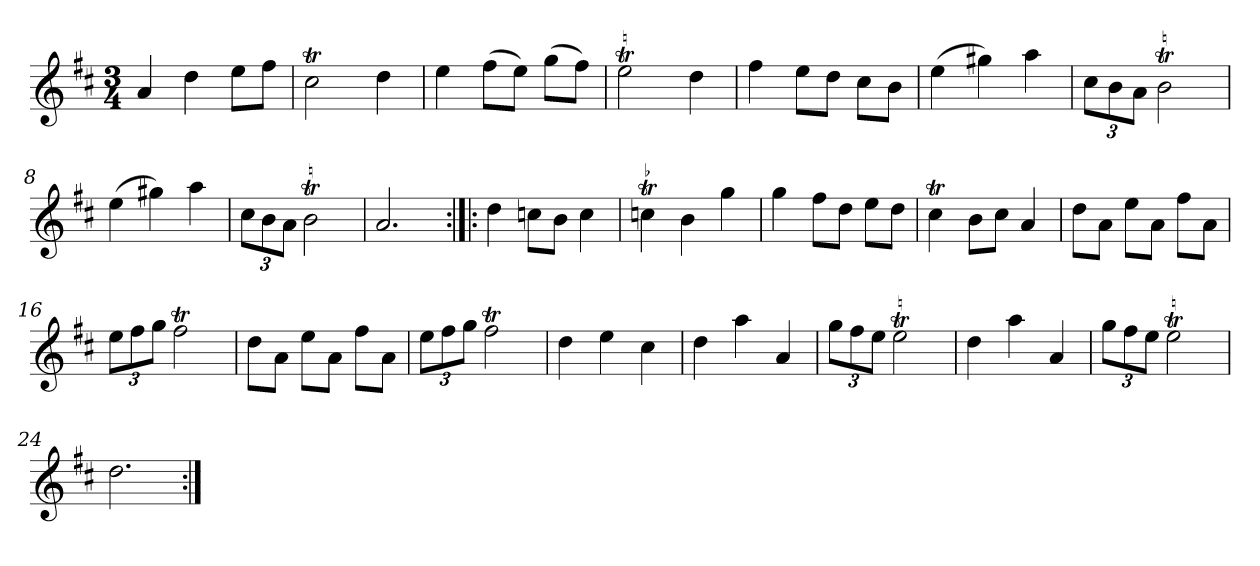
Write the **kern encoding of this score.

**kern
*part1
*staff1
*clefG2
*k[f#c#]
*D:
*M3/4
*MM120
=1
4a
4dd
8ee\L
8ff#\J
=2
2cc#t
4dd
=3
4ee
(8ff#\L
8ee\J)
(8gg\L
8ff#\J)
=4
2eet
4dd
=5
4ff#
8ee\L
8dd\J
8cc#\L
8b\J
=6
(4ee
4gg#X)
4aa
=7
12cc#\L
12b\
12a\J
2bt
=8
(4ee
4gg#X)
4aa
=9
12cc#\L
12b\
12a\J
2bt
=10
2.a
=11:|!|:
4dd
8ccn\L
8b\J
4cc
=12
!LO:TR:acc=-
4ccnt
4b
4gg
=13
4gg
8ff#\L
8dd\J
8ee\L
8dd\J
=14
4cc#t
8b\L
8cc#\J
4a
=15
8dd\L
8a\J
8ee\L
8a\J
8ff#\L
8a\J
=16
12ee\L
12ff#\
12gg\J
2ff#t
=17
8dd\L
8a\J
8ee\L
8a\J
8ff#\L
8a\J
=18
12ee\L
12ff#\
12gg\J
2ff#t
=19
4dd
4ee
4cc#
=20
4dd
4aa
4a
=21
12gg\L
12ff#\
12ee\J
2eet
=22
4dd
4aa
4a
=23
12gg\L
12ff#\
12ee\J
2eet
=24
2.dd
=:|!
*-
